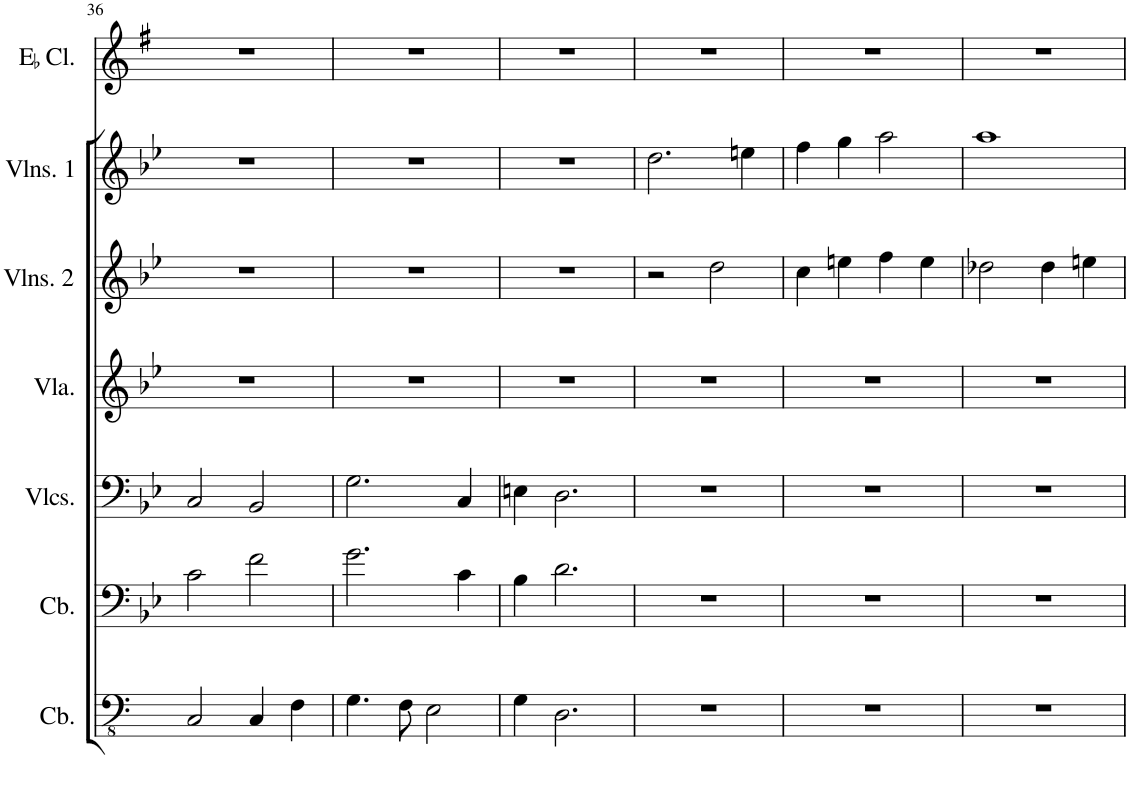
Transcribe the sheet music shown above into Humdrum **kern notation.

**kern	**kern	**kern	**kern	**kern	**kern	**kern
*part7	*part6	*part5	*part4	*part3	*part2	*part1
*staff7	*staff6	*staff5	*staff4	*staff3	*staff2	*staff1
*I"Contrabass	*I"Contrabass	*I"Violoncellos	*I"Viola	*I"Violins 2	*I"Violins 1	*I"E Clarinet
*I'Cb.	*I'Cb.	*I'Vlcs.	*I'Vla.	*I'Vlns. 2	*I'Vlns. 1	*
!!LO:PB:g=z
*clefFv4	*clefF4	*clefF4	*clefG2	*clefG2	*clefG2	*clefG2
*Trd7c12	*Trd7c12	*	*	*	*	*Trd-2c-3
*k[]	*k[b-e-]	*k[b-e-]	*k[b-e-]	*k[b-e-]	*k[b-e-]	*k[f#]
=36	=36	=36	=36	=36	=36	=36
2CC/	2c\	2C/	1r	1r	1r	1r
4CC/	2f\	2BB-/	.	.	.	.
4FF\	.	.	.	.	.	.
=37	=37	=37	=37	=37	=37	=37
4.GG\	2.g\	2.G\	1r	1r	1r	1r
8FF\	.	.	.	.	.	.
2EE\	.	.	.	.	.	.
.	4c\	4C/	.	.	.	.
=38	=38	=38	=38	=38	=38	=38
4GG\	4B-\	4En\	1r	1r	1r	1r
2.DD\	2.d\	2.D\	.	.	.	.
=39	=39	=39	=39	=39	=39	=39
1r	1r	1r	1r	2r	2.dd\	1r
.	.	.	.	2dd\	.	.
.	.	.	.	.	4een\	.
=40	=40	=40	=40	=40	=40	=40
1r	1r	1r	1r	4cc\	4ff\	1r
.	.	.	.	4een\	4gg\	.
.	.	.	.	4ff\	2aa\	.
.	.	.	.	4ee\	.	.
=41	=41	=41	=41	=41	=41	=41
1r	1r	1r	1r	2dd-X\	1aa	1r
.	.	.	.	4dd-\	.	.
.	.	.	.	4een\	.	.
=	=	=	=	=	=	=
*-	*-	*-	*-	*-	*-	*-
